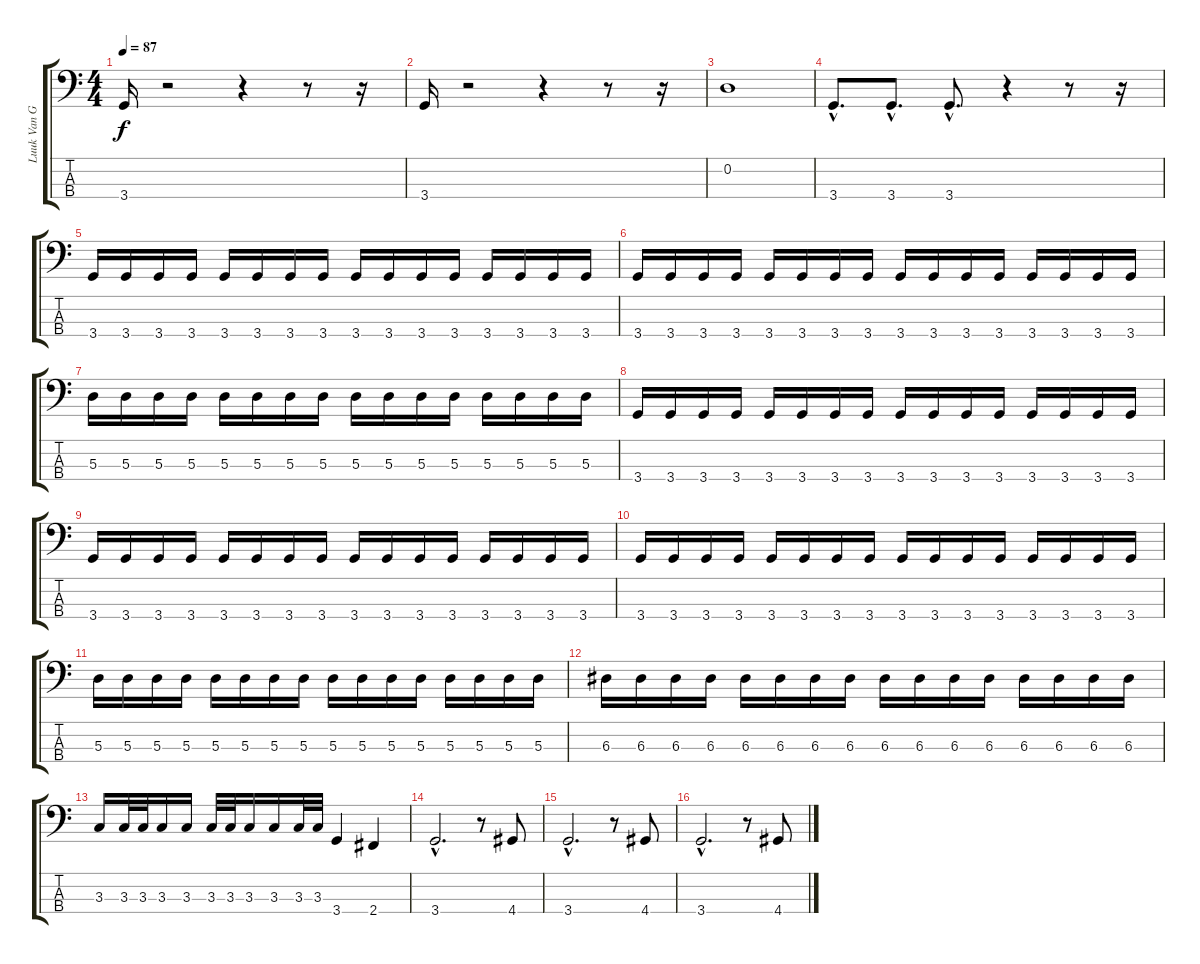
\track ("Luuk Van Gerven" "Luuk Van G") {instrument electricbasspick}
\staff {score tabs}
\tuning (G2 D2 A1 E1) {hide}
\ts (4 4)
\tempo 87
\clef f4
\ks c
3.4.16{dy f instrument electricbasspick} r.2 r.4 r.8 r.16 |
3.4.16 r.2 r.4 r.8 r.16 |
0.2.1 |
3.4{hac}.8{d} 3.4{hac}.8{d} 3.4{hac}.8{d} r.4 r.8 r.16 |
3.4.16 3.4.16 3.4.16 3.4.16 3.4.16 3.4.16 3.4.16 3.4.16 3.4.16 3.4.16 3.4.16 3.4.16 3.4.16 3.4.16 3.4.16 3.4.16 |
3.4.16 3.4.16 3.4.16 3.4.16 3.4.16 3.4.16 3.4.16 3.4.16 3.4.16 3.4.16 3.4.16 3.4.16 3.4.16 3.4.16 3.4.16 3.4.16 |
5.3.16 5.3.16 5.3.16 5.3.16 5.3.16 5.3.16 5.3.16 5.3.16 5.3.16 5.3.16 5.3.16 5.3.16 5.3.16 5.3.16 5.3.16 5.3.16 |
3.4.16 3.4.16 3.4.16 3.4.16 3.4.16 3.4.16 3.4.16 3.4.16 3.4.16 3.4.16 3.4.16 3.4.16 3.4.16 3.4.16 3.4.16 3.4.16 |
3.4.16 3.4.16 3.4.16 3.4.16 3.4.16 3.4.16 3.4.16 3.4.16 3.4.16 3.4.16 3.4.16 3.4.16 3.4.16 3.4.16 3.4.16 3.4.16 |
3.4.16 3.4.16 3.4.16 3.4.16 3.4.16 3.4.16 3.4.16 3.4.16 3.4.16 3.4.16 3.4.16 3.4.16 3.4.16 3.4.16 3.4.16 3.4.16 |
5.3.16 5.3.16 5.3.16 5.3.16 5.3.16 5.3.16 5.3.16 5.3.16 5.3.16 5.3.16 5.3.16 5.3.16 5.3.16 5.3.16 5.3.16 5.3.16 |
6.3.16 6.3.16 6.3.16 6.3.16 6.3.16 6.3.16 6.3.16 6.3.16 6.3.16 6.3.16 6.3.16 6.3.16 6.3.16 6.3.16 6.3.16 6.3.16 |
3.3.16 3.3.32 3.3.32 3.3.16 3.3.16 3.3.32 3.3.32 3.3.16 3.3.16 3.3.32 3.3.32 3.4.4 2.4.4 |
3.4{hac}.2{d} r.8 4.4.8 |
3.4{hac}.2{d} r.8 4.4.8 |
3.4{hac}.2{d} r.8 4.4.8
